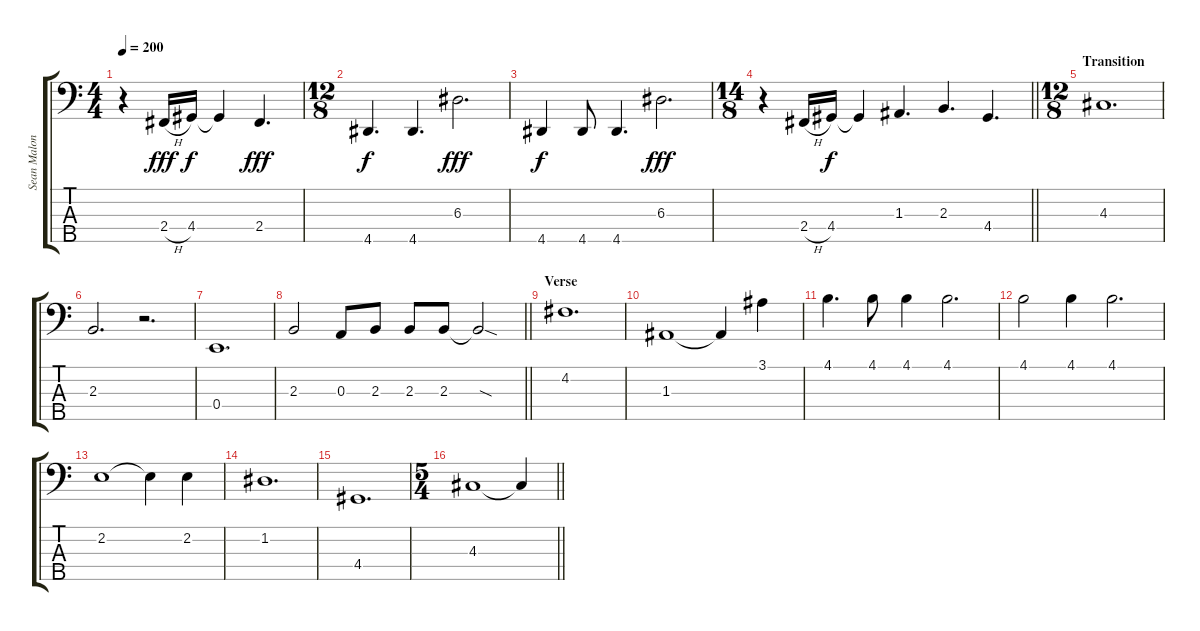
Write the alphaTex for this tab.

\track ("Sean Malone" "Sean Malon") {instrument fretlessbass}
\staff {score tabs}
\tuning (G2 D2 A1 E1 B0) {hide}
\ts (4 4)
\tempo 200
\clef f4
\ks c
r.4{dy fff} 2.4{h}.16 4.4.16{dy f} 4.4{t}.4 2.4.4{d dy fff} |
\ts (12 8)
4.5.4{d dy f} 4.5.4{d} 6.3.2{d dy fff} |
4.5.4{dy f} 4.5.8 4.5.4{d} 6.3.2{d dy fff} |
\ts (14 8)
\barLineRight lightlight
r.4 2.4{h}.16 4.4.16{dy f} 4.4{t}.4 1.3.4{d} 2.3.4{d} 4.4.4{d} |
\ts (12 8)
\section ("" "Transition")
4.3.1{d} |
2.3.2{d} r.2{d} |
0.4.1{d} |
\barLineRight lightlight
2.3.2 0.3.8 2.3.8 2.3.8 2.3.8 2.3{sod t}.2 |
\section ("" "Verse")
4.2.1{d} |
1.3.1 1.3{t}.4 3.1.4 |
4.1.4{d} 4.1.8 4.1.4 4.1.2{d} |
4.1.2 4.1.4 4.1.2{d} |
2.2.1 2.2{t}.4 2.2.4 |
1.2.1{d} |
4.4.1{d} |
\ts (5 4)
\barLineRight lightlight
4.3.1 4.3{t}.4
